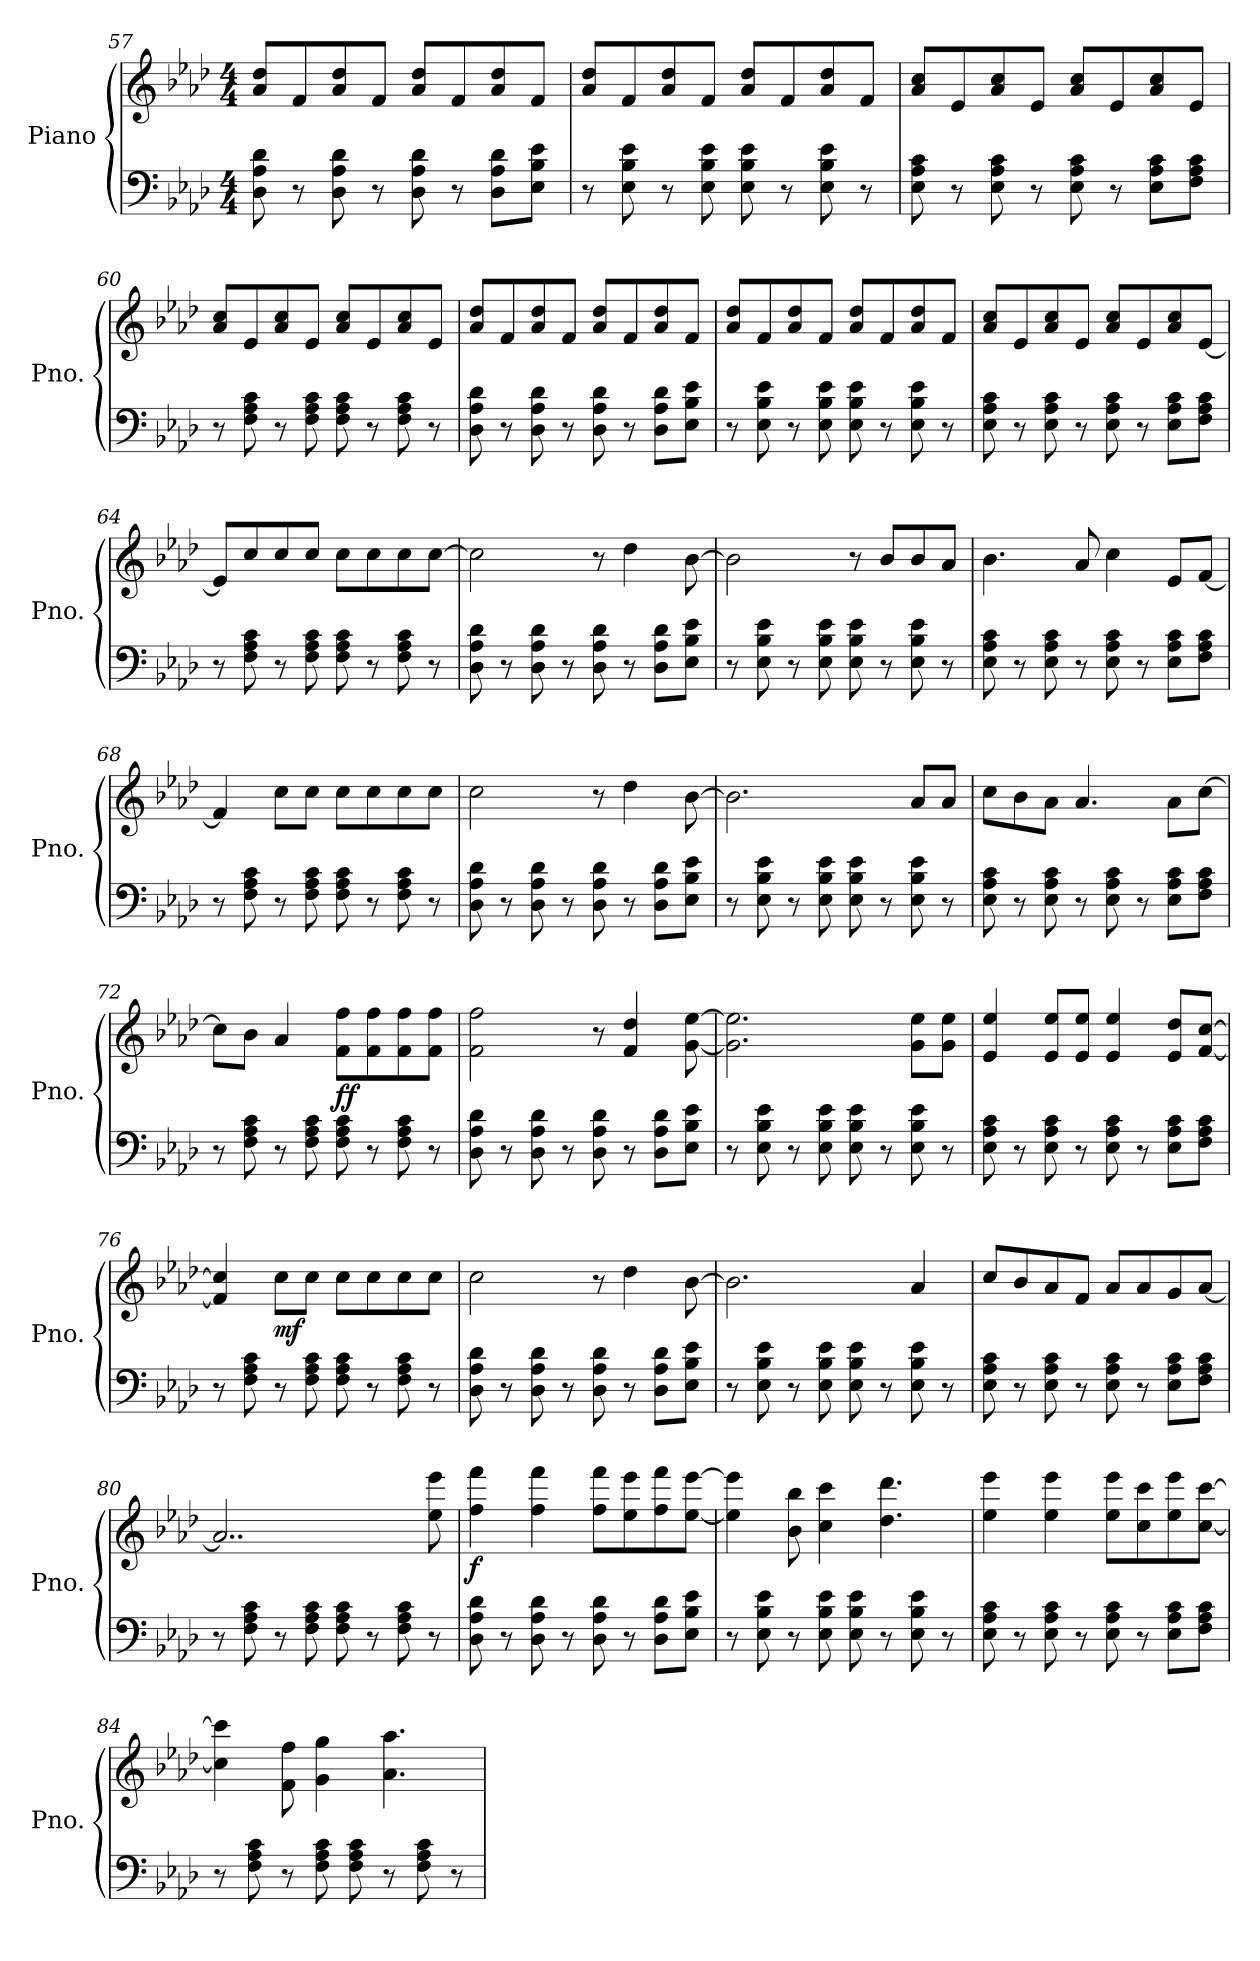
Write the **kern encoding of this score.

**kern	**kern	**dynam
*part1	*part1	*part1
*staff2	*staff1	*staff1/2
*I"Piano	*	*
*I'Pno.	*	*
*clefF4	*clefG2	*
*k[b-e-a-d-]	*k[b-e-a-d-]	*
*M4/4	*M4/4	*
=57	=57	=57
8D-\ 8A-\ 8d-\	8a-/ 8dd-/L	.
8r	8f/	.
8D-\ 8A-\ 8d-\	8a-/ 8dd-/	.
8r	8f/J	.
8D-\ 8A-\ 8d-\	8a-/ 8dd-/L	.
8r	8f/	.
8D-\ 8A-\ 8d-\L	8a-/ 8dd-/	.
8E-\ 8B-\ 8e-\J	8f/J	.
=58	=58	=58
8r	8a-/ 8dd-/L	.
8E-\ 8B-\ 8e-\	8f/	.
8r	8a-/ 8dd-/	.
8E-\ 8B-\ 8e-\	8f/J	.
8E-\ 8B-\ 8e-\	8a-/ 8dd-/L	.
8r	8f/	.
8E-\ 8B-\ 8e-\	8a-/ 8dd-/	.
8r	8f/J	.
=59	=59	=59
8E-\ 8A-\ 8c\	8a-/ 8cc/L	.
8r	8e-/	.
8E-\ 8A-\ 8c\	8a-/ 8cc/	.
8r	8e-/J	.
8E-\ 8A-\ 8c\	8a-/ 8cc/L	.
8r	8e-/	.
8E-\ 8A-\ 8c\L	8a-/ 8cc/	.
8F\ 8A-\ 8c\J	8e-/J	.
!!LO:LB:g=z
=60	=60	=60
8r	8a-/ 8cc/L	.
8F\ 8A-\ 8c\	8e-/	.
8r	8a-/ 8cc/	.
8F\ 8A-\ 8c\	8e-/J	.
8F\ 8A-\ 8c\	8a-/ 8cc/L	.
8r	8e-/	.
8F\ 8A-\ 8c\	8a-/ 8cc/	.
8r	8e-/J	.
=61	=61	=61
8D-\ 8A-\ 8d-\	8a-/ 8dd-/L	.
8r	8f/	.
8D-\ 8A-\ 8d-\	8a-/ 8dd-/	.
8r	8f/J	.
8D-\ 8A-\ 8d-\	8a-/ 8dd-/L	.
8r	8f/	.
8D-\ 8A-\ 8d-\L	8a-/ 8dd-/	.
8E-\ 8B-\ 8e-\J	8f/J	.
=62	=62	=62
8r	8a-/ 8dd-/L	.
8E-\ 8B-\ 8e-\	8f/	.
8r	8a-/ 8dd-/	.
8E-\ 8B-\ 8e-\	8f/J	.
8E-\ 8B-\ 8e-\	8a-/ 8dd-/L	.
8r	8f/	.
8E-\ 8B-\ 8e-\	8a-/ 8dd-/	.
8r	8f/J	.
=63	=63	=63
8E-\ 8A-\ 8c\	8a-/ 8cc/L	.
8r	8e-/	.
8E-\ 8A-\ 8c\	8a-/ 8cc/	.
8r	8e-/J	.
8E-\ 8A-\ 8c\	8a-/ 8cc/L	.
8r	8e-/	.
8E-\ 8A-\ 8c\L	8a-/ 8cc/	.
8F\ 8A-\ 8c\J	[8e-/J	.
=64	=64	=64
8r	8e-/L]	.
8F\ 8A-\ 8c\	8cc/	.
8r	8cc/	.
8F\ 8A-\ 8c\	8cc/J	.
8F\ 8A-\ 8c\	8cc\L	.
8r	8cc\	.
8F\ 8A-\ 8c\	8cc\	.
8r	[8cc\J	.
!!LO:LB:g=z
=65	=65	=65
8D-\ 8A-\ 8d-\	2cc\]	.
8r	.	.
8D-\ 8A-\ 8d-\	.	.
8r	.	.
8D-\ 8A-\ 8d-\	8r	.
8r	4dd-\	.
8D-\ 8A-\ 8d-\L	.	.
8E-\ 8B-\ 8e-\J	[8b-\	.
=66	=66	=66
8r	2b-\]	.
8E-\ 8B-\ 8e-\	.	.
8r	.	.
8E-\ 8B-\ 8e-\	.	.
8E-\ 8B-\ 8e-\	8r	.
8r	8b-/L	.
8E-\ 8B-\ 8e-\	8b-/	.
8r	8a-/J	.
=67	=67	=67
8E-\ 8A-\ 8c\	4.b-\	.
8r	.	.
8E-\ 8A-\ 8c\	.	.
8r	8a-/	.
8E-\ 8A-\ 8c\	4cc\	.
8r	.	.
8E-\ 8A-\ 8c\L	8e-/L	.
8F\ 8A-\ 8c\J	[8f/J	.
=68	=68	=68
8r	4f/]	.
8F\ 8A-\ 8c\	.	.
8r	8cc\L	.
8F\ 8A-\ 8c\	8cc\J	.
8F\ 8A-\ 8c\	8cc\L	.
8r	8cc\	.
8F\ 8A-\ 8c\	8cc\	.
8r	8cc\J	.
=69	=69	=69
8D-\ 8A-\ 8d-\	2cc\	.
8r	.	.
8D-\ 8A-\ 8d-\	.	.
8r	.	.
8D-\ 8A-\ 8d-\	8r	.
8r	4dd-\	.
8D-\ 8A-\ 8d-\L	.	.
8E-\ 8B-\ 8e-\J	[8b-\	.
!!LO:LB:g=z
=70	=70	=70
8r	2.b-\]	.
8E-\ 8B-\ 8e-\	.	.
8r	.	.
8E-\ 8B-\ 8e-\	.	.
8E-\ 8B-\ 8e-\	.	.
8r	.	.
8E-\ 8B-\ 8e-\	8a-/L	.
8r	8a-/J	.
=71	=71	=71
8E-\ 8A-\ 8c\	8cc\L	.
8r	8b-\	.
8E-\ 8A-\ 8c\	8a-\J	.
8r	4.a-/	.
8E-\ 8A-\ 8c\	.	.
8r	.	.
8E-\ 8A-\ 8c\L	8a-\L	.
8F\ 8A-\ 8c\J	[8cc\J	.
=72	=72	=72
8r	8cc\L]	.
8F\ 8A-\ 8c\	8b-\J	.
8r	4a-/	.
8F\ 8A-\ 8c\	.	.
!	!	!LO:DY:b
8F\ 8A-\ 8c\	8f\ 8ff\L	ff
8r	8f\ 8ff\	.
8F\ 8A-\ 8c\	8f\ 8ff\	.
8r	8f\ 8ff\J	.
=73	=73	=73
8D-\ 8A-\ 8d-\	2f\ 2ff\	.
8r	.	.
8D-\ 8A-\ 8d-\	.	.
8r	.	.
8D-\ 8A-\ 8d-\	8r	.
8r	4f/ 4dd-/	.
8D-\ 8A-\ 8d-\L	.	.
8E-\ 8B-\ 8e-\J	[8g\ [8ee-\	.
=74	=74	=74
8r	2.g\] 2.ee-\]	.
8E-\ 8B-\ 8e-\	.	.
8r	.	.
8E-\ 8B-\ 8e-\	.	.
8E-\ 8B-\ 8e-\	.	.
8r	.	.
8E-\ 8B-\ 8e-\	8g\ 8ee-\L	.
8r	8g\ 8ee-\J	.
!!LO:PB:g=z
=75	=75	=75
8E-\ 8A-\ 8c\	4e-/ 4ee-/	.
8r	.	.
8E-\ 8A-\ 8c\	8e-/ 8ee-/L	.
8r	8e-/ 8ee-/J	.
8E-\ 8A-\ 8c\	4e-/ 4ee-/	.
8r	.	.
8E-\ 8A-\ 8c\L	8e-/ 8dd-/L	.
8F\ 8A-\ 8c\J	[8f/ [8cc/J	.
=76	=76	=76
8r	4f/] 4cc/]	.
8F\ 8A-\ 8c\	.	.
!	!	!LO:DY:b
8r	8cc\L	mf
8F\ 8A-\ 8c\	8cc\J	.
8F\ 8A-\ 8c\	8cc\L	.
8r	8cc\	.
8F\ 8A-\ 8c\	8cc\	.
8r	8cc\J	.
=77	=77	=77
8D-\ 8A-\ 8d-\	2cc\	.
8r	.	.
8D-\ 8A-\ 8d-\	.	.
8r	.	.
8D-\ 8A-\ 8d-\	8r	.
8r	4dd-\	.
8D-\ 8A-\ 8d-\L	.	.
8E-\ 8B-\ 8e-\J	[8b-\	.
=78	=78	=78
8r	2.b-\]	.
8E-\ 8B-\ 8e-\	.	.
8r	.	.
8E-\ 8B-\ 8e-\	.	.
8E-\ 8B-\ 8e-\	.	.
8r	.	.
8E-\ 8B-\ 8e-\	4a-/	.
8r	.	.
=79	=79	=79
8E-\ 8A-\ 8c\	8cc/L	.
8r	8b-/	.
8E-\ 8A-\ 8c\	8a-/	.
8r	8f/J	.
8E-\ 8A-\ 8c\	8a-/L	.
8r	8a-/	.
8E-\ 8A-\ 8c\L	8g/	.
8F\ 8A-\ 8c\J	[8a-/J	.
!!LO:LB:g=z
=80	=80	=80
8r	2..a-/]	.
8F\ 8A-\ 8c\	.	.
8r	.	.
8F\ 8A-\ 8c\	.	.
8F\ 8A-\ 8c\	.	.
8r	.	.
8F\ 8A-\ 8c\	.	.
8r	8ee-\ 8eee-\	.
=81	=81	=81
!	!	!LO:DY:b
8D-\ 8A-\ 8d-\	4ff\ 4fff\	f
8r	.	.
8D-\ 8A-\ 8d-\	4ff\ 4fff\	.
8r	.	.
8D-\ 8A-\ 8d-\	8ff\ 8fff\L	.
8r	8ee-\ 8eee-\	.
8D-\ 8A-\ 8d-\L	8ff\ 8fff\	.
8E-\ 8B-\ 8e-\J	[8ee-\ [8eee-\J	.
=82	=82	=82
8r	4ee-\] 4eee-\]	.
8E-\ 8B-\ 8e-\	.	.
8r	8b-\ 8bb-\	.
8E-\ 8B-\ 8e-\	4cc\ 4ccc\	.
8E-\ 8B-\ 8e-\	.	.
8r	4.dd-\ 4.ddd-\	.
8E-\ 8B-\ 8e-\	.	.
8r	.	.
=83	=83	=83
8E-\ 8A-\ 8c\	4ee-\ 4eee-\	.
8r	.	.
8E-\ 8A-\ 8c\	4ee-\ 4eee-\	.
8r	.	.
8E-\ 8A-\ 8c\	8ee-\ 8eee-\L	.
8r	8cc\ 8ccc\	.
8E-\ 8A-\ 8c\L	8ee-\ 8eee-\	.
8F\ 8A-\ 8c\J	[8cc\ [8ccc\J	.
=84	=84	=84
8r	4cc\] 4ccc\]	.
8F\ 8A-\ 8c\	.	.
8r	8f\ 8ff\	.
8F\ 8A-\ 8c\	4g\ 4gg\	.
8F\ 8A-\ 8c\	.	.
8r	4.a-\ 4.aa-\	.
8F\ 8A-\ 8c\	.	.
8r	.	.
=	=	=
*-	*-	*-
